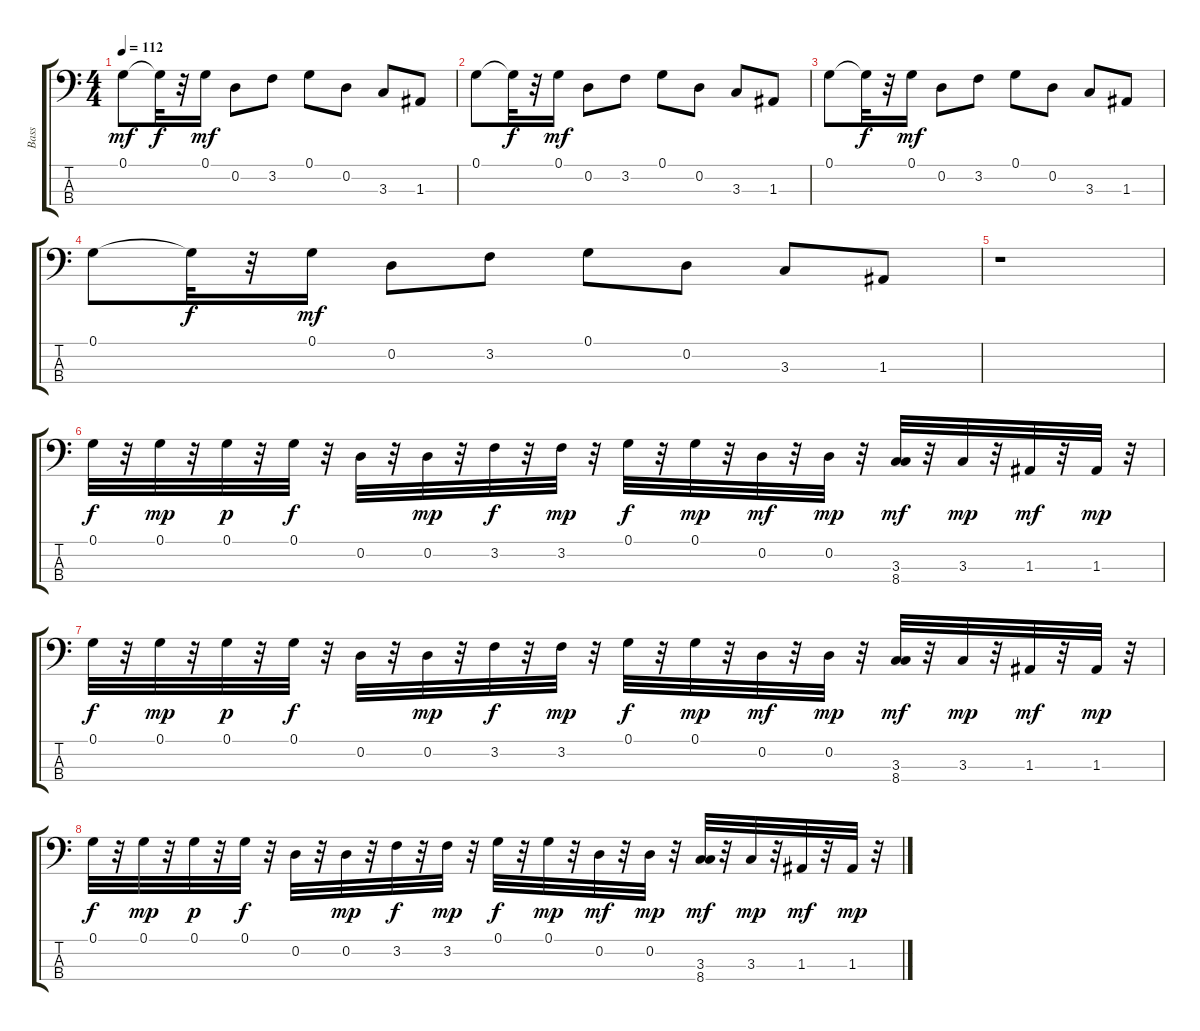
\track ("Bass" "Bass") {instrument synthbass2}
\staff {score tabs}
\tuning (G2 D2 A1 E1) {hide}
\ts (4 4)
\tempo 112
\clef f4
\ks c
0.1.8{dy mf} 0.1{t}.32{dy f} r.32 0.1.16{dy mf} 0.2.8 3.2.8 0.1.8 0.2.8 3.3.8 1.3.8 |
0.1.8 0.1{t}.32{dy f} r.32 0.1.16{dy mf} 0.2.8 3.2.8 0.1.8 0.2.8 3.3.8 1.3.8 |
0.1.8 0.1{t}.32{dy f} r.32 0.1.16{dy mf} 0.2.8 3.2.8 0.1.8 0.2.8 3.3.8 1.3.8 |
0.1.8 0.1{t}.32{dy f} r.32 0.1.16{dy mf} 0.2.8 3.2.8 0.1.8 0.2.8 3.3.8 1.3.8 |
r.1 |
0.1.32{dy f} r.32 0.1.32{dy mp} r.32 0.1.32{dy p} r.32 0.1.32{dy f} r.32 0.2.32 r.32 0.2.32{dy mp} r.32 3.2.32{dy f} r.32 3.2.32{dy mp} r.32 0.1.32{dy f} r.32 0.1.32{dy mp} r.32 0.2.32{dy mf} r.32 0.2.32{dy mp} r.32 (3.3 8.4).32{dy mf} r.32 3.3.32{dy mp} r.32 1.3.32{dy mf} r.32 1.3.32{dy mp} r.32 |
0.1.32{dy f} r.32 0.1.32{dy mp} r.32 0.1.32{dy p} r.32 0.1.32{dy f} r.32 0.2.32 r.32 0.2.32{dy mp} r.32 3.2.32{dy f} r.32 3.2.32{dy mp} r.32 0.1.32{dy f} r.32 0.1.32{dy mp} r.32 0.2.32{dy mf} r.32 0.2.32{dy mp} r.32 (3.3 8.4).32{dy mf} r.32 3.3.32{dy mp} r.32 1.3.32{dy mf} r.32 1.3.32{dy mp} r.32 |
0.1.32{dy f} r.32 0.1.32{dy mp} r.32 0.1.32{dy p} r.32 0.1.32{dy f} r.32 0.2.32 r.32 0.2.32{dy mp} r.32 3.2.32{dy f} r.32 3.2.32{dy mp} r.32 0.1.32{dy f} r.32 0.1.32{dy mp} r.32 0.2.32{dy mf} r.32 0.2.32{dy mp} r.32 (3.3 8.4).32{dy mf} r.32 3.3.32{dy mp} r.32 1.3.32{dy mf} r.32 1.3.32{dy mp} r.32
